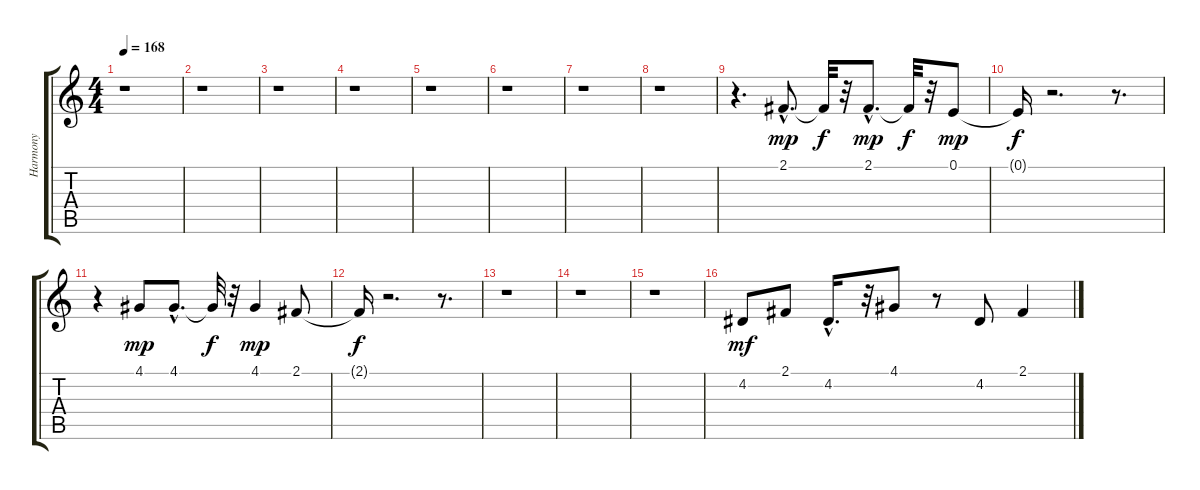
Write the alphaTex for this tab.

\track ("Harmony" "Harmony") {instrument flute}
\staff {score tabs}
\tuning (E4 B3 G3 D3 A2 E2) {hide}
\ts (4 4)
\tempo 168
\clef g2
\ks c
r.1{dy f} |
r.1 |
r.1 |
r.1 |
r.1 |
r.1 |
r.1 |
r.1 |
r.4{d} 2.1{hac}.8{d dy mp} 2.1{t}.32{dy f} r.32 2.1{hac}.8{d dy mp} 2.1{t}.32{dy f} r.32 0.1.8{dy mp} |
0.1{t}.16{dy f} r.2{d} r.8{d} |
r.4 4.1.8{dy mp} 4.1{hac}.8{d} 4.1{t}.32{dy f} r.32 4.1.4{dy mp} 2.1.8 |
2.1{t}.16{dy f} r.2{d} r.8{d} |
r.1 |
r.1 |
r.1 |
4.2.8{dy mf} 2.1.8 4.2{hac}.16{d} r.32 4.1.8 r.8 4.2.8 2.1.4
